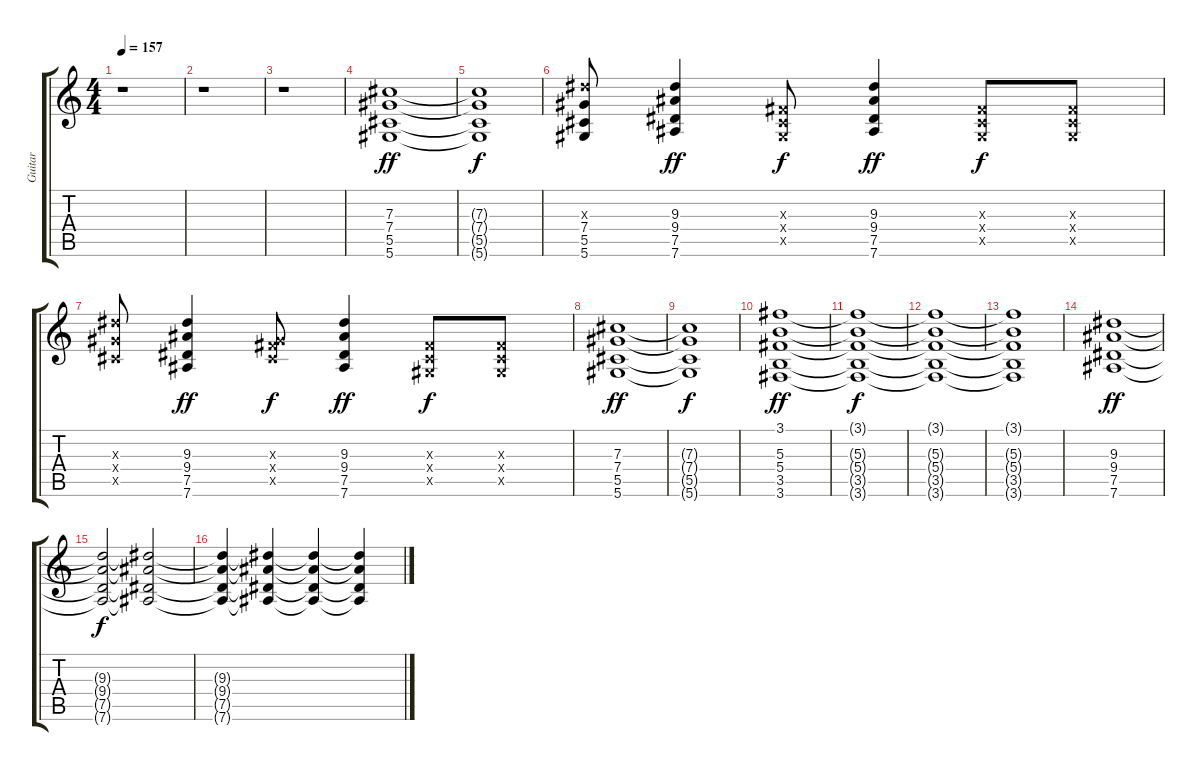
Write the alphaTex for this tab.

\track ("Guitar" "Guitar") {instrument distortionguitar}
\staff {score tabs}
\tuning (Eb4 Bb3 Gb3 Db3 Ab2 Eb2) {hide}
\ts (4 4)
\tempo 157
\clef g2
\ks c
r.1{dy f} |
r.1 |
r.1 |
(7.3 7.4 5.5 5.6).1{dy ff volume 13} |
(7.3{t} 7.4{t} 5.5{t} 5.6{t}).1{dy f} |
(9.3{x} 7.4 5.5 5.6).8 (9.3 9.4 7.5 7.6).4{dy ff} (0.3{x} 0.4{x} 0.5{x}).8{dy f} (9.3 9.4 7.5 7.6).4{dy ff} (0.3{x} 0.4{x} 0.5{x}).8{dy f} (0.3{x} 0.4{x} 0.5{x}).8 |
(9.3{x} 7.4{x} 5.5{x}).8 (9.3 9.4 7.5 7.6).4{dy ff} (0.3{x} 7.4{x} 5.5{x}).8{dy f} (9.3 9.4 7.5 7.6).4{dy ff} (0.3{x} 0.4{x} 0.5{x}).8{dy f} (0.3{x} 0.4{x} 0.5{x}).8 |
(7.3 7.4 5.5 5.6).1{dy ff volume 13} |
(7.3{t} 7.4{t} 5.5{t} 5.6{t}).1{dy f} |
(3.1 5.3 5.4 3.5 3.6).1{dy ff} |
(3.1{t} 5.3{t} 5.4{t} 3.5{t} 3.6{t}).1{dy f} |
(3.1{t} 5.3{t} 5.4{t} 3.5{t} 3.6{t}).1 |
(3.1{t} 5.3{t} 5.4{t} 3.5{t} 3.6{t}).1 |
(9.3 9.4 7.5 7.6).1{dy ff} |
(9.3{t} 9.4{t} 7.5{t} 7.6{t}).2{dy f} (9.3{t} 9.4{t} 7.5{t} 7.6{t}).2{volume 12} |
(9.3{t} 9.4{t} 7.5{t} 7.6{t}).4{volume 10} (9.3{t} 9.4{t} 7.5{t} 7.6{t}).4 (9.3{t} 9.4{t} 7.5{t} 7.6{t}).4{volume 8} (9.3{t} 9.4{t} 7.5{t} 7.6{t}).4
